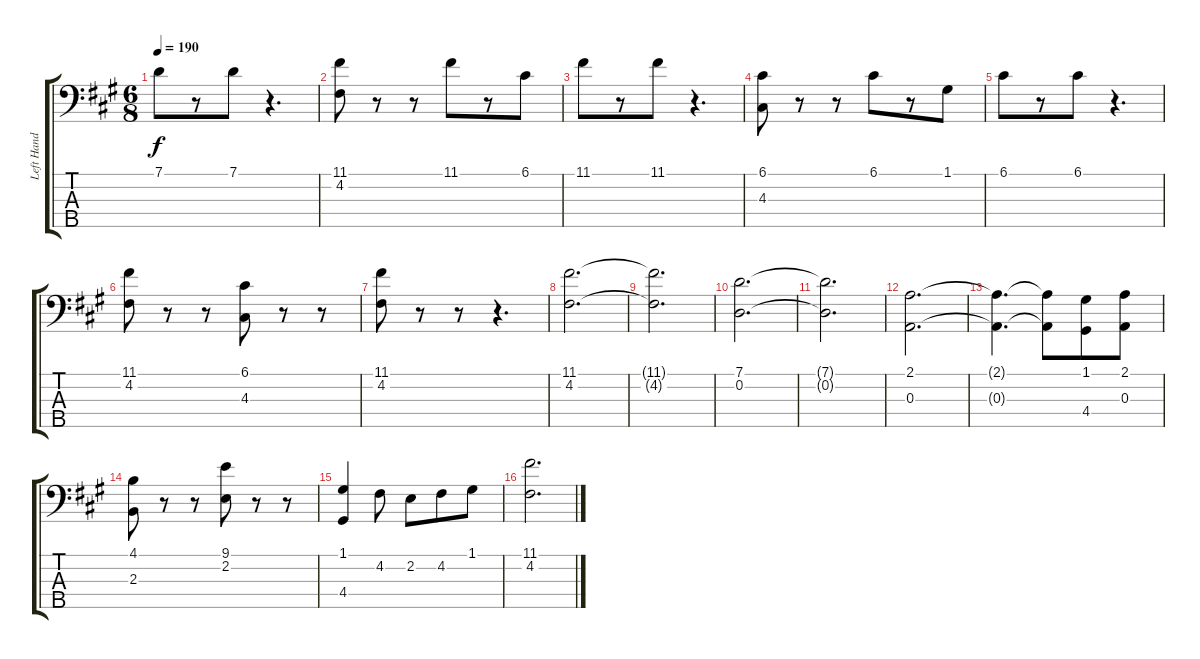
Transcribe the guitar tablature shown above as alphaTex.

\track ("Left Hand" "Left Hand") {instrument acousticguitarsteel}
\staff {score tabs}
\tuning (G2 D2 A1 E1 B0) {hide}
\ts (6 8)
\tempo 190
\clef f4
\ks a
7.1.8{dy f} r.8 7.1.8 r.4{d} |
(11.1 4.2).8 r.8 r.8 11.1.8 r.8 6.1.8 |
11.1.8 r.8 11.1.8 r.4{d} |
(6.1 4.3).8 r.8 r.8 6.1.8 r.8 1.1.8 |
6.1.8 r.8 6.1.8 r.4{d} |
(11.1 4.2).8 r.8 r.8 (6.1 4.3).8 r.8 r.8 |
(11.1 4.2).8 r.8 r.8 r.4{d} |
(11.1 4.2).2{d} |
(11.1{t} 4.2{t}).2{d} |
(7.1 0.2).2{d} |
(7.1{t} 0.2{t}).2{d} |
(2.1 0.3).2{d} |
(2.1{t} 0.3{t}).4{d} (2.1{t} 0.3{t}).8 (1.1 4.4).8 (2.1 0.3).8 |
(4.1 2.3).8 r.8 r.8 (9.1 2.2).8 r.8 r.8 |
(1.1 4.4).4 4.2.8 2.2.8 4.2.8 1.1.8 |
(11.1 4.2).2{d}
